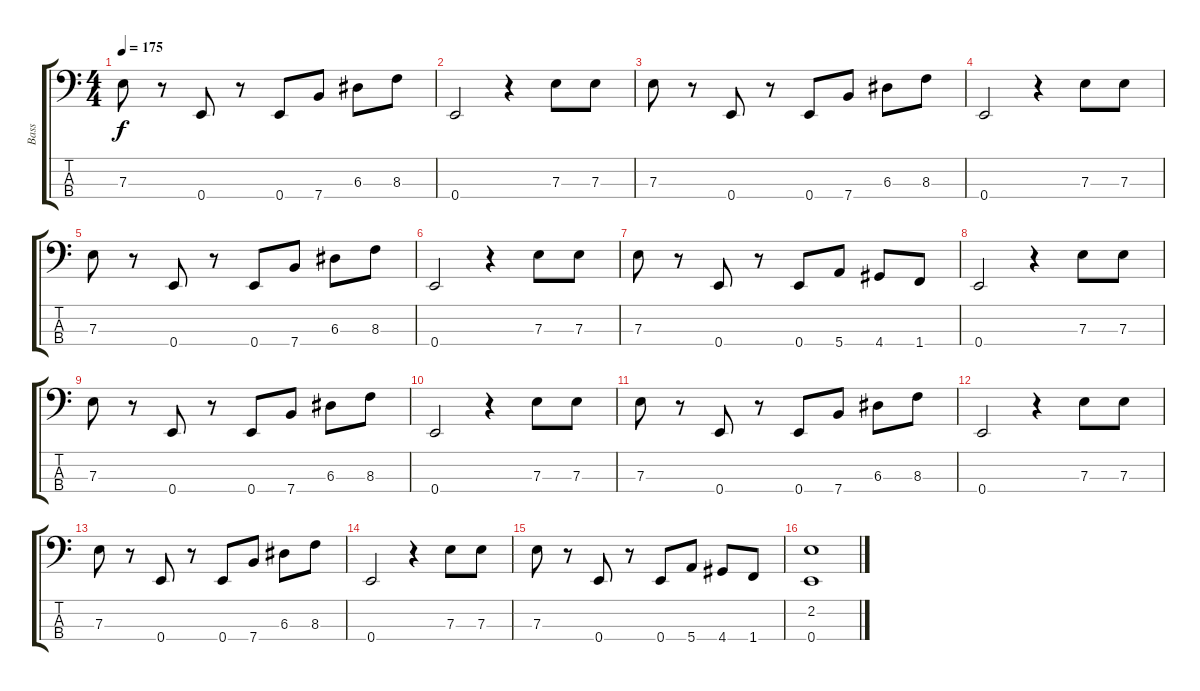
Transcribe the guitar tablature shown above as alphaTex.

\track ("Bass" "Bass") {instrument electricbassfinger}
\staff {score tabs}
\tuning (G2 D2 A1 E1) {hide}
\ts (4 4)
\tempo 175
\clef f4
\ks c
7.3.8{dy f} r.8 0.4.8 r.8 0.4.8 7.4.8 6.3.8 8.3.8 |
0.4.2 r.4 7.3.8 7.3.8 |
7.3.8 r.8 0.4.8 r.8 0.4.8 7.4.8 6.3.8 8.3.8 |
0.4.2 r.4 7.3.8 7.3.8 |
7.3.8 r.8 0.4.8 r.8 0.4.8 7.4.8 6.3.8 8.3.8 |
0.4.2 r.4 7.3.8 7.3.8 |
7.3.8 r.8 0.4.8 r.8 0.4.8 5.4.8 4.4.8 1.4.8 |
0.4.2 r.4 7.3.8 7.3.8 |
7.3.8 r.8 0.4.8 r.8 0.4.8 7.4.8 6.3.8 8.3.8 |
0.4.2 r.4 7.3.8 7.3.8 |
7.3.8 r.8 0.4.8 r.8 0.4.8 7.4.8 6.3.8 8.3.8 |
0.4.2 r.4 7.3.8 7.3.8 |
7.3.8 r.8 0.4.8 r.8 0.4.8 7.4.8 6.3.8 8.3.8 |
0.4.2 r.4 7.3.8 7.3.8 |
7.3.8 r.8 0.4.8 r.8 0.4.8 5.4.8 4.4.8 1.4.8 |
(2.2 0.4).1
